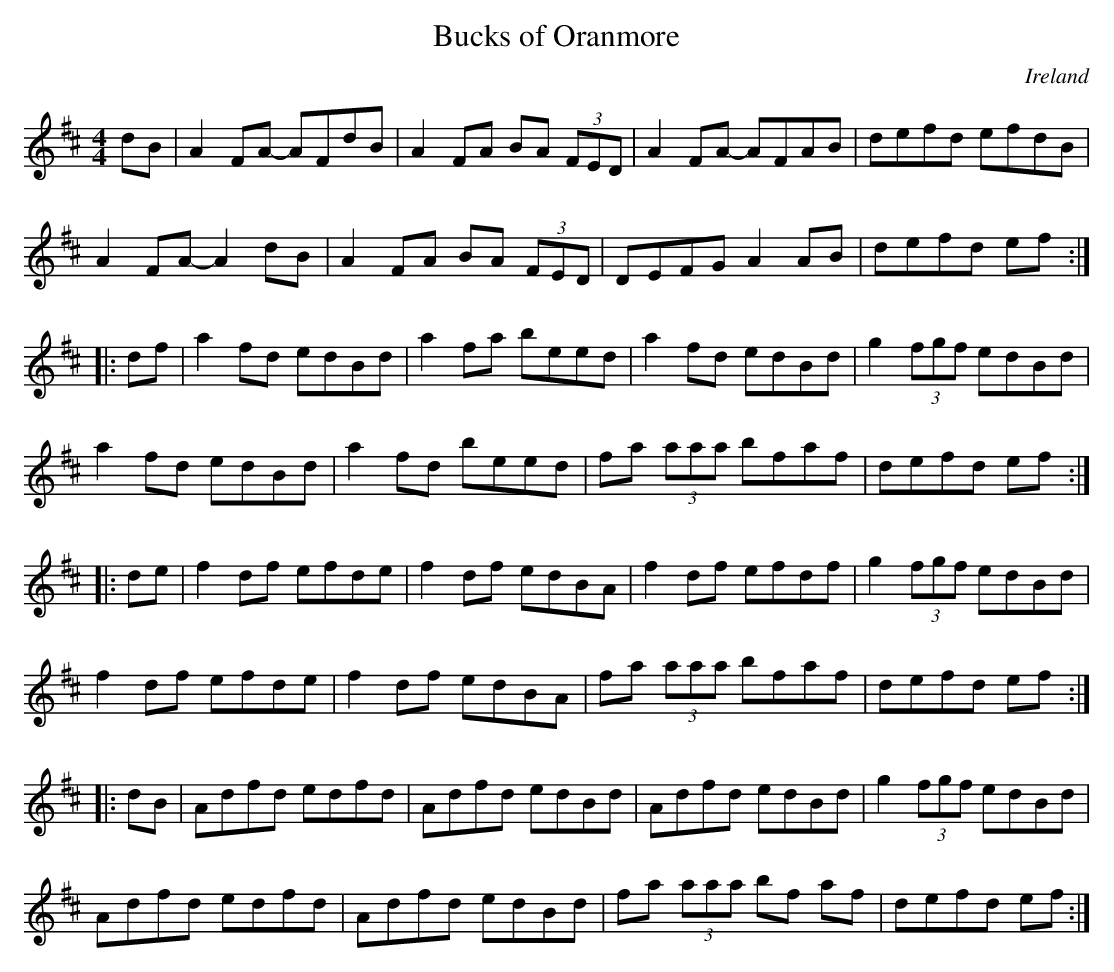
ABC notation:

X:1
T:Bucks of Oranmore
M:4/4
O:Ireland
K:D major
dB |\
A2FA- AFdB | A2FA BA (3FED | A2FA- AFAB | defd efdB |
A2FA- A2dB | A2FA BA (3FED | DEFG A2AB | defd ef ::
df |\
a2fd edBd | a2fa beed | a2fd edBd | g2 (3fgf edBd |
a2fd edBd | a2fd beed |fa (3aaa bfaf | defd ef ::
de |\
f2df efde | f2df edBA | f2df efdf | g2(3fgf edBd |
f2df efde | f2df edBA | fa (3aaa bfaf | defd ef ::
dB |\
Adfd edfd | Adfd edBd | Adfd edBd | g2 (3fgf edBd |
Adfd edfd | Adfd edBd | fa (3aaa bf af | defd ef :|
